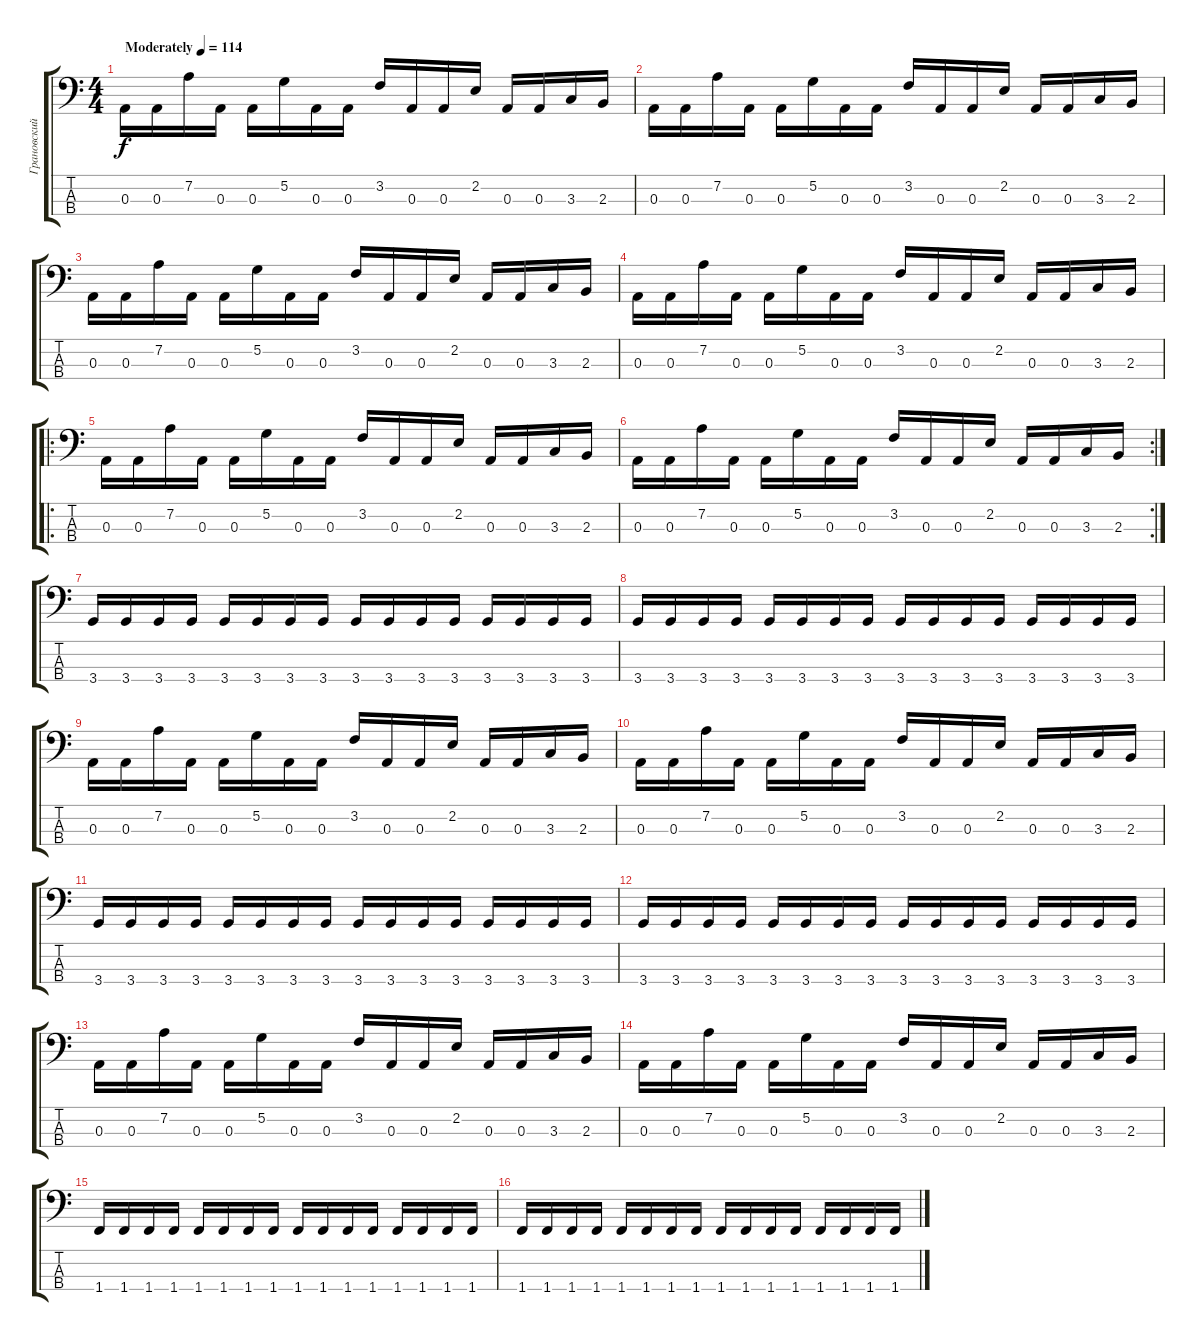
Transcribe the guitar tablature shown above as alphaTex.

\track ("Грановский" "Грановский") {instrument electricbassfinger}
\staff {score tabs}
\tuning (G2 D2 A1 E1) {hide}
\ts (4 4)
\tempo (114 "Moderately")
\clef f4
\ks c
0.3.16{dy f instrument electricbassfinger} 0.3.16 7.2.16 0.3.16 0.3.16 5.2.16 0.3.16 0.3.16 3.2.16 0.3.16 0.3.16 2.2.16 0.3.16 0.3.16 3.3.16 2.3.16 |
0.3.16 0.3.16 7.2.16 0.3.16 0.3.16 5.2.16 0.3.16 0.3.16 3.2.16 0.3.16 0.3.16 2.2.16 0.3.16 0.3.16 3.3.16 2.3.16 |
0.3.16 0.3.16 7.2.16 0.3.16 0.3.16 5.2.16 0.3.16 0.3.16 3.2.16 0.3.16 0.3.16 2.2.16 0.3.16 0.3.16 3.3.16 2.3.16 |
0.3.16 0.3.16 7.2.16 0.3.16 0.3.16 5.2.16 0.3.16 0.3.16 3.2.16 0.3.16 0.3.16 2.2.16 0.3.16 0.3.16 3.3.16 2.3.16 |
\ro
0.3.16 0.3.16 7.2.16 0.3.16 0.3.16 5.2.16 0.3.16 0.3.16 3.2.16 0.3.16 0.3.16 2.2.16 0.3.16 0.3.16 3.3.16 2.3.16 |
\rc 2
0.3.16 0.3.16 7.2.16 0.3.16 0.3.16 5.2.16 0.3.16 0.3.16 3.2.16 0.3.16 0.3.16 2.2.16 0.3.16 0.3.16 3.3.16 2.3.16 |
3.4.16 3.4.16 3.4.16 3.4.16 3.4.16 3.4.16 3.4.16 3.4.16 3.4.16 3.4.16 3.4.16 3.4.16 3.4.16 3.4.16 3.4.16 3.4.16 |
3.4.16 3.4.16 3.4.16 3.4.16 3.4.16 3.4.16 3.4.16 3.4.16 3.4.16 3.4.16 3.4.16 3.4.16 3.4.16 3.4.16 3.4.16 3.4.16 |
0.3.16 0.3.16 7.2.16 0.3.16 0.3.16 5.2.16 0.3.16 0.3.16 3.2.16 0.3.16 0.3.16 2.2.16 0.3.16 0.3.16 3.3.16 2.3.16 |
0.3.16 0.3.16 7.2.16 0.3.16 0.3.16 5.2.16 0.3.16 0.3.16 3.2.16 0.3.16 0.3.16 2.2.16 0.3.16 0.3.16 3.3.16 2.3.16 |
3.4.16 3.4.16 3.4.16 3.4.16 3.4.16 3.4.16 3.4.16 3.4.16 3.4.16 3.4.16 3.4.16 3.4.16 3.4.16 3.4.16 3.4.16 3.4.16 |
3.4.16 3.4.16 3.4.16 3.4.16 3.4.16 3.4.16 3.4.16 3.4.16 3.4.16 3.4.16 3.4.16 3.4.16 3.4.16 3.4.16 3.4.16 3.4.16 |
0.3.16 0.3.16 7.2.16 0.3.16 0.3.16 5.2.16 0.3.16 0.3.16 3.2.16 0.3.16 0.3.16 2.2.16 0.3.16 0.3.16 3.3.16 2.3.16 |
0.3.16 0.3.16 7.2.16 0.3.16 0.3.16 5.2.16 0.3.16 0.3.16 3.2.16 0.3.16 0.3.16 2.2.16 0.3.16 0.3.16 3.3.16 2.3.16 |
1.4.16 1.4.16 1.4.16 1.4.16 1.4.16 1.4.16 1.4.16 1.4.16 1.4.16 1.4.16 1.4.16 1.4.16 1.4.16 1.4.16 1.4.16 1.4.16 |
1.4.16 1.4.16 1.4.16 1.4.16 1.4.16 1.4.16 1.4.16 1.4.16 1.4.16 1.4.16 1.4.16 1.4.16 1.4.16 1.4.16 1.4.16 1.4.16
